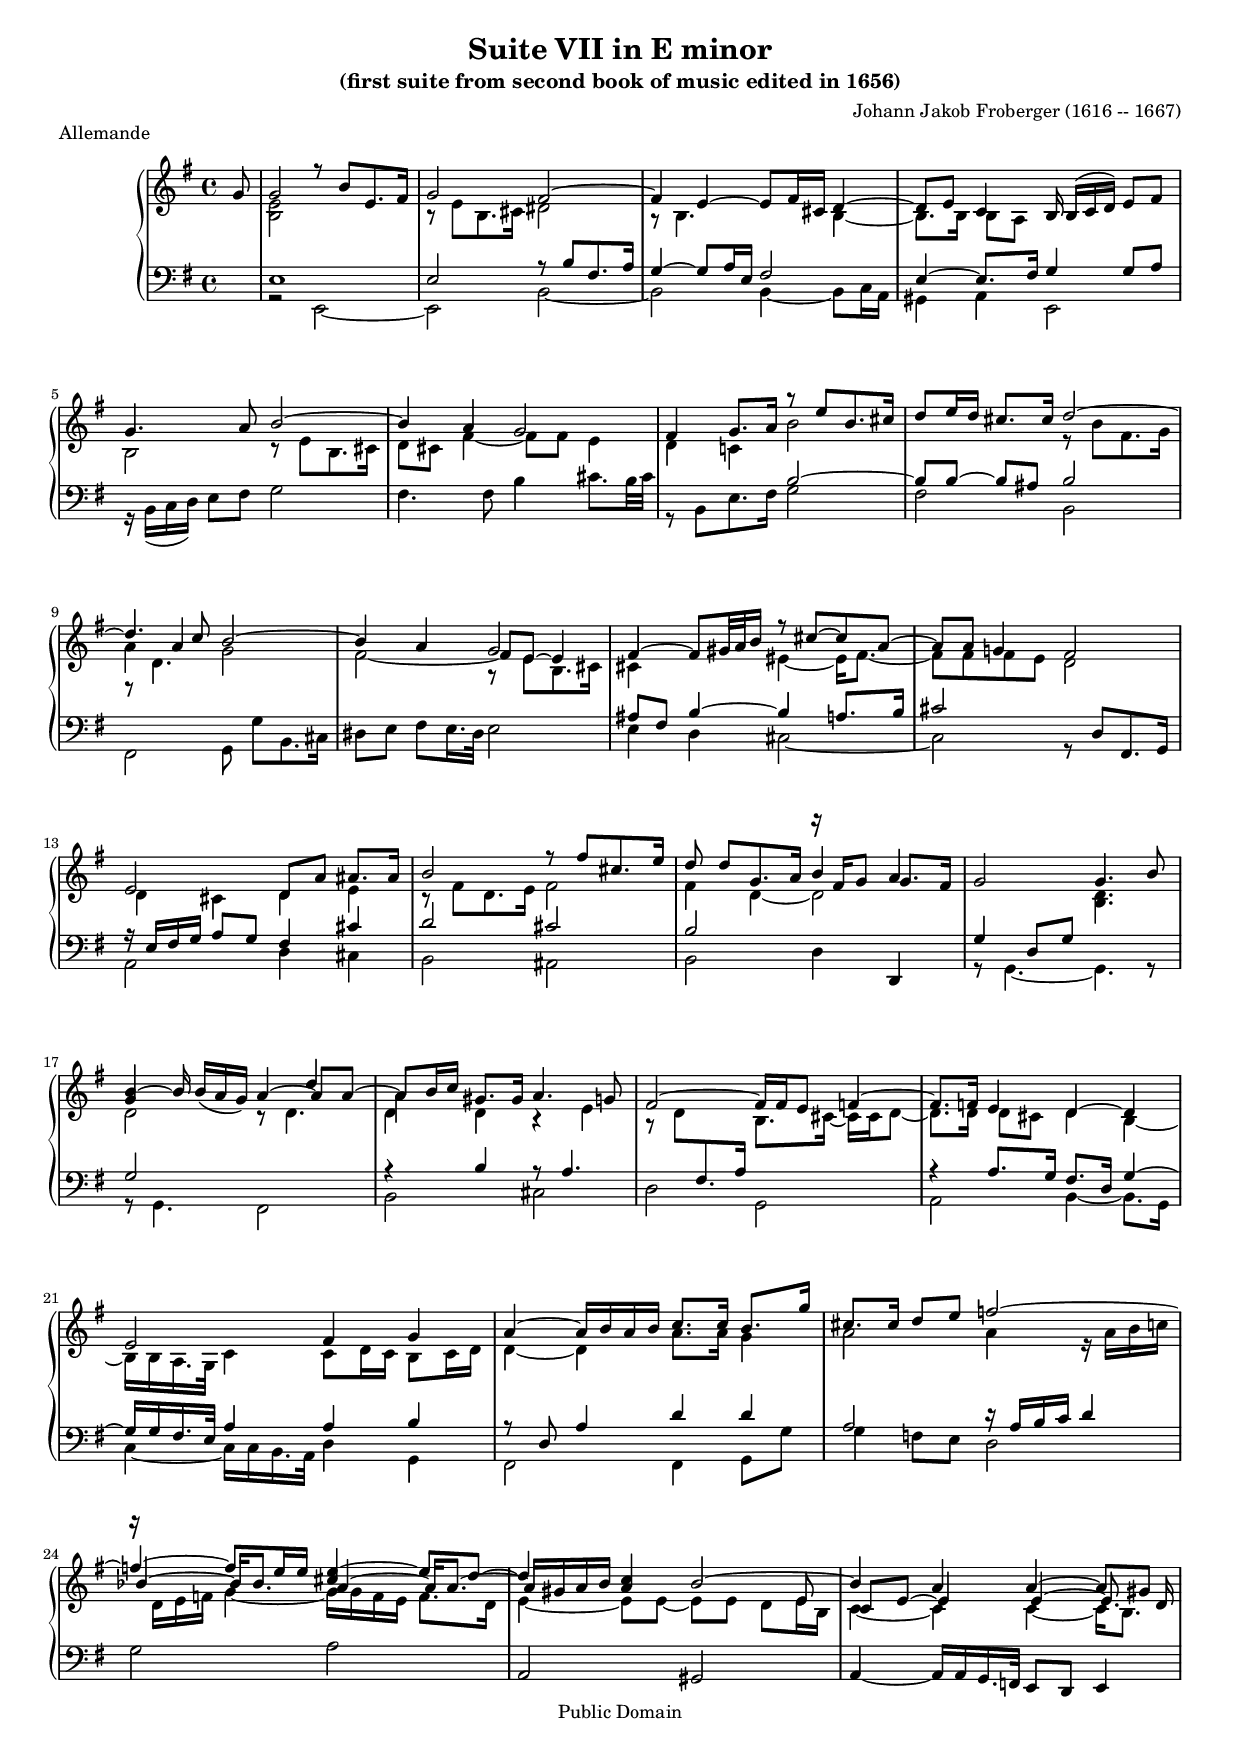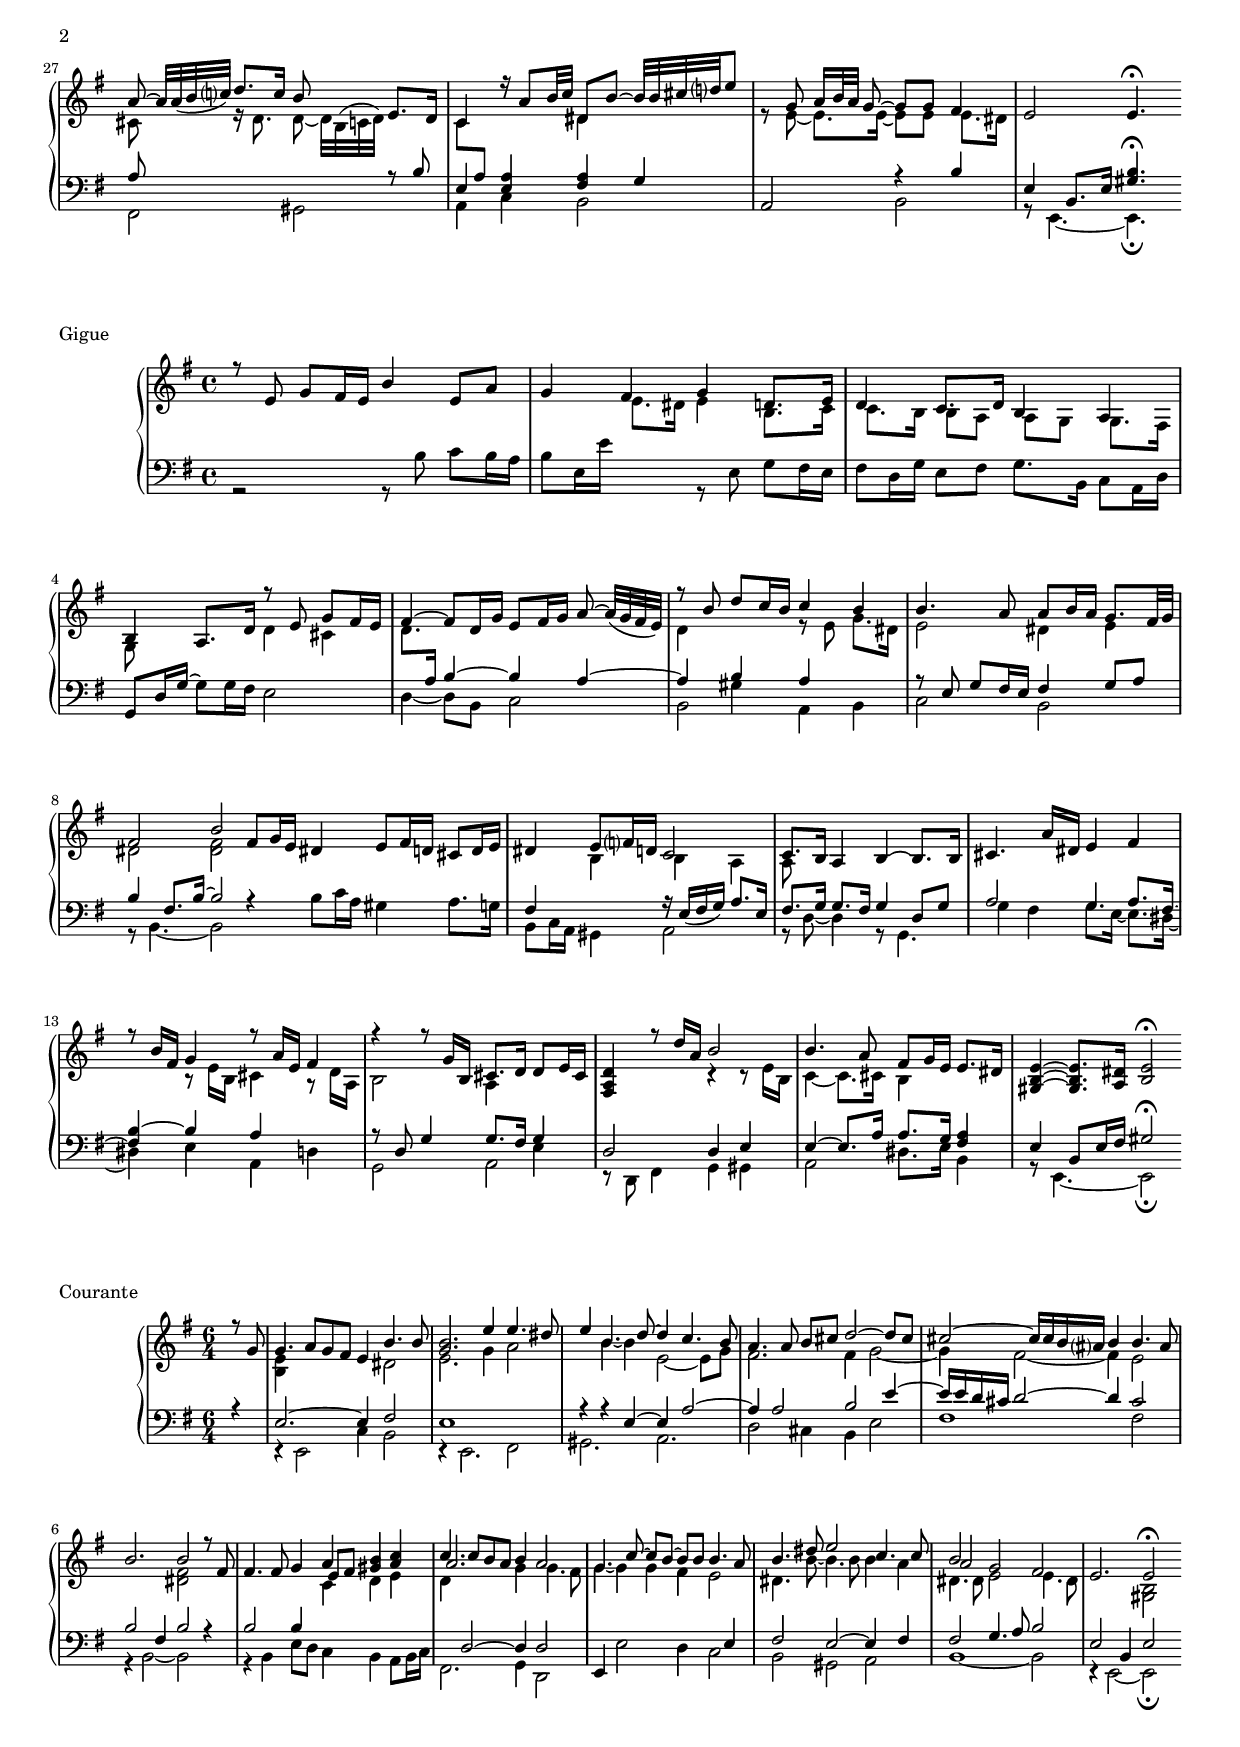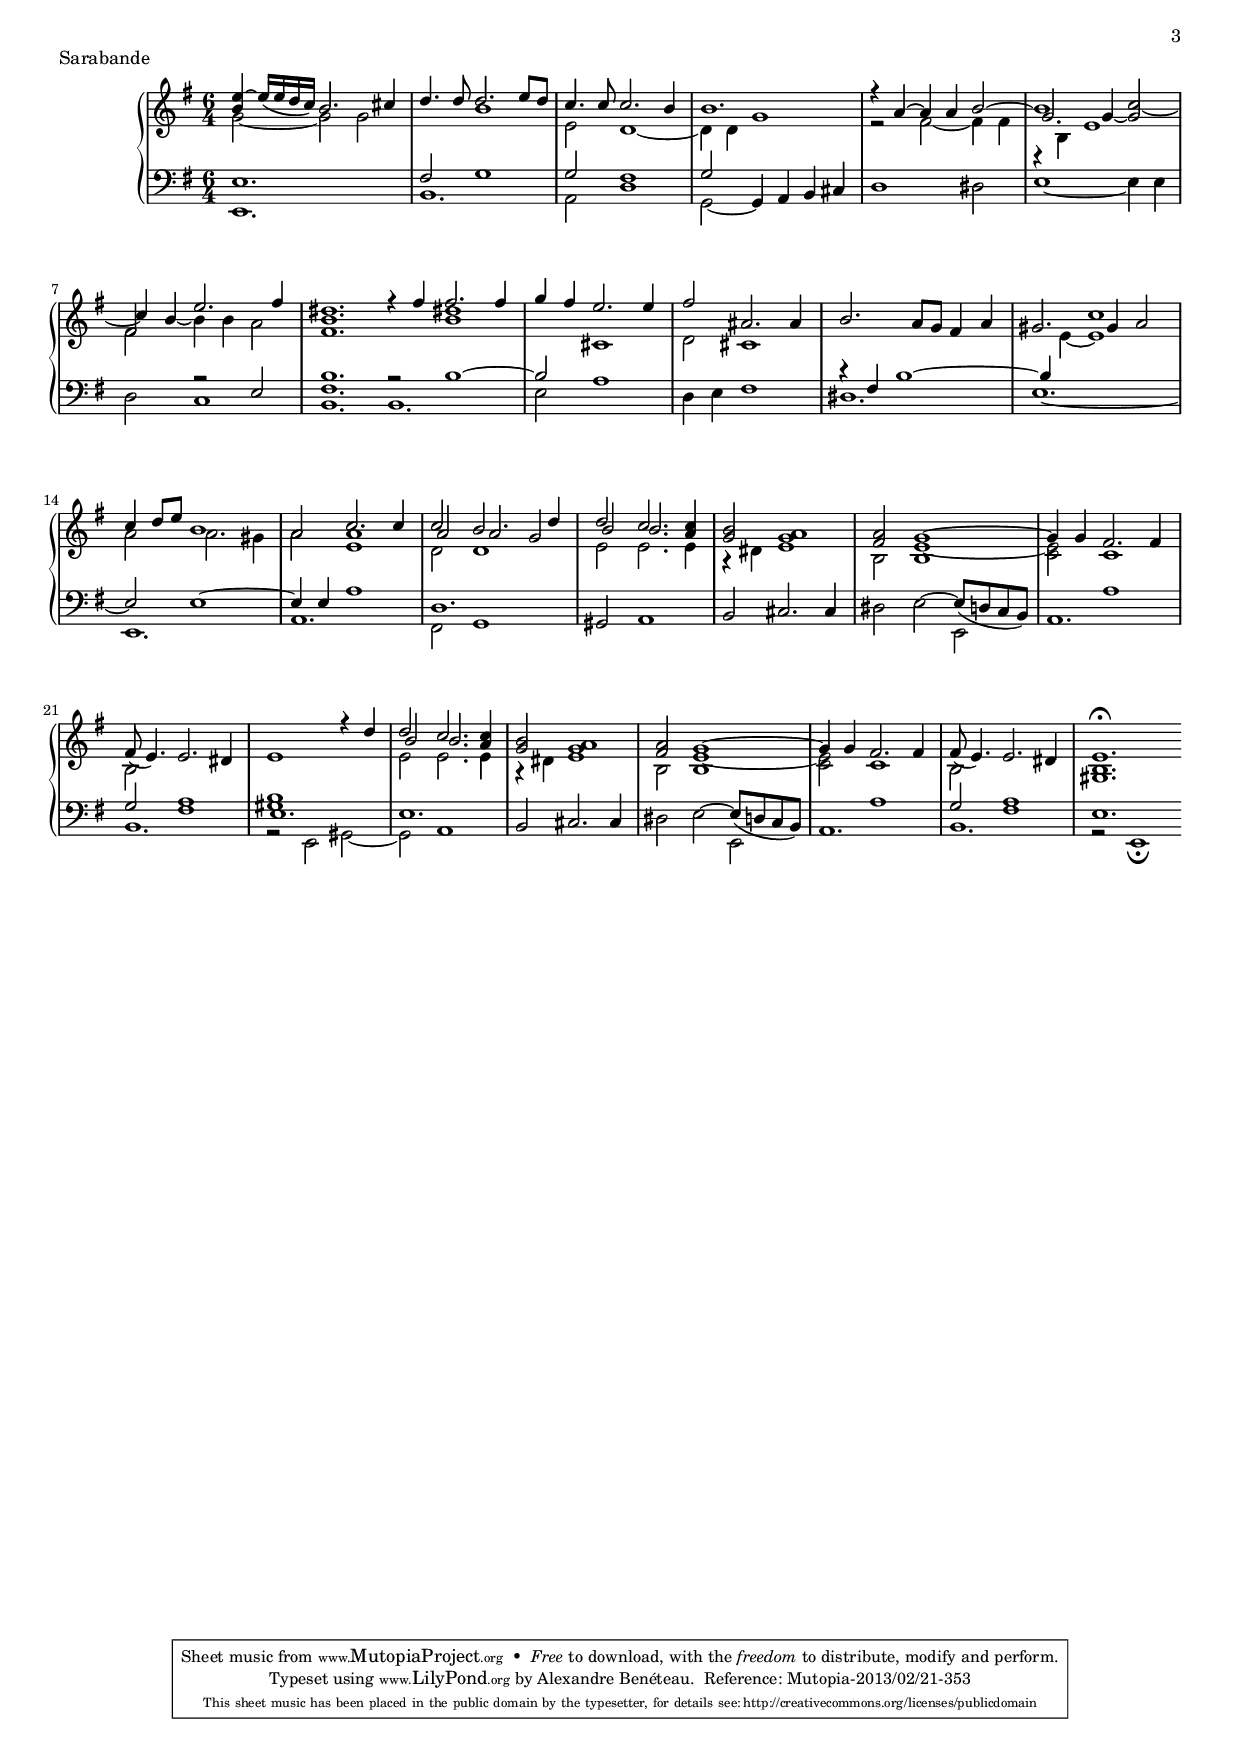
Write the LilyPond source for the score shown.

\version "2.16.1"
\include "italiano.ly"
#(set-global-staff-size 16)

% Preambules
\header {
  title = "Suite VII in E minor"
  subtitle = "(first suite from second book of music edited in 1656)"
  composer = "Johann Jakob Froberger (1616 -- 1667)"
  % Mutopia Stuff
  date = "1656"
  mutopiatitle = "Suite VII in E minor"
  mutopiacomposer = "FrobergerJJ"
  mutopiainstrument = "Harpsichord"
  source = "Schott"
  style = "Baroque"
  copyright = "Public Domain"
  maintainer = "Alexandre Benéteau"
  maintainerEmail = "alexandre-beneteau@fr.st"
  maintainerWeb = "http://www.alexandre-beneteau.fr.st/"

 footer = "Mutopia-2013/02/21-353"
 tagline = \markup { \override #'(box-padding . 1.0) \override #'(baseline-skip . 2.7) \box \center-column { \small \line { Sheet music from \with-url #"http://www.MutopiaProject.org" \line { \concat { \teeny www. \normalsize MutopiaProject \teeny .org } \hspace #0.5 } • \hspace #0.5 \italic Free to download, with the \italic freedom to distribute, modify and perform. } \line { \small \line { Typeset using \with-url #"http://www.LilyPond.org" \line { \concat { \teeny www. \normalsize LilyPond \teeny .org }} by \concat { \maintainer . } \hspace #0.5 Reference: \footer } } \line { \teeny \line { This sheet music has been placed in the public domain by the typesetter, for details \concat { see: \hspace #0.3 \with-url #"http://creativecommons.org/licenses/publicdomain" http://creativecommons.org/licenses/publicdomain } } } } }
}

% General macros
Up =  { \stemUp \tieUp }
Down =  { \stemDown \tieDown }
gomd =  { \change Staff = md }
gomg =  { \change Staff = mg }

% Allemande
global =  {
  \time 4/4 \key mi \minor \partial 8
}

sop =  \relative do'' {
  \global
  \voiceOne
  sol8
  sol2 r8 si8[ mi,8. fad16]
  sol2 fad ~
  fad4 mi ~ mi8 fad16 dod re4 ~
  re8 mi do4 si16 si[( do re)] mi8 fad
  sol4. la8 si2 ~
  si4 la sol2
  fad4 sol8. la16 r8 mi'[ si8. dod16]
  re8 mi16 re dod8. dod16 re2 ~
  re4. do8 si2 ~
  \barNumberCheck #10
  si4 la sol2
  fad4 ~ fad8 sold32 la si16 r8 dod ~ dod la ~
  la la sol!4 fad2
  mi re8 la' lad8. lad16
  si2 r8 fad'[ dod8. mi16]
  re8 re[ sol,8. la16] si4 la
  sol2 sol4. \bar ":|:"
  % Second part
  \barNumberCheck #16
  si8
  <<
    { <si sol>4 ~ si16 si_([ la sol)] la4~ \once\shiftOn la8 la ~
      la si16 do sold8. sold16 la4. sol8 }
    \\
    { s4 s2 \once\stemUp re'4
      la s2.}
  >>
  fad2 ~ fad16 fad mi8 fa4 ~
  fa8. fa16 mi4 re ~ re
  mi2 fad4 sol
  la ~ la16 si la si do8. do16 si8. sol'16
  dod,8. dod16 re8 mi fa2 ~
  fa4 ~ fa8 mi16 mi <dod mi>4 ~ mi8 re ~
  re4 <la do> si2 ~
  si4 la la ~ la8 sold
  la8 ~ la32[ la_( si do?)] re8. do16 si8 s mi,8. re16
  do4 r16 la'8 si32 do red,8 si' ~ si32 si dod re? mi8
  s sol, la16[ si32 la] sol8 ~ sol sol fad4
  mi2 mi4.\fermata s8
  \bar ":|"
}

alt =  \relative do' {
  \global
  \voiceTwo
  s8
  <si mi>2 s
  r8 mi8[ si8. dod16] red2
  r8 si4. s4 si ~
  si8. si16 si8 la s2
  si2 r8 mi[ si8. dod16]
  re8 dod fad4 ~ fad8 fad mi4
  re do! si'2
  s2 r8 si8[ fad8. sol16]
  \barNumberCheck #9
  <<
    {\once\stemDown la4 la s2
     s2 la,8\rest mi'_[ si8. dod16]}
    \\
    {r8 re4. sol2
     fad2~ \stemUp\once\shiftOn fad8 mi^~ mi4 \stemNeutral }
  >>
  dod4 s mid ~ mid16 fad8. ~
  fad8 fad fad mi re2
  re4 dod re mi
  \barNumberCheck #14
  r8 fad[ re8. mi16] fad2
  << { s2 \once\shiftOn r16 fad sol8 \once\shiftOn sol8. fad16 }
     \\
     { fad4 re ~ re2 }
   >>
  s2 <si re>4.
  % Second part
  s8
  re2 r8 re4.
  \once\shiftOn re4 re r mi
  r8 re8[ \gomg \stemNeutral fad,8. la16] \gomd \stemDown si8. dod16 ~ dod dod re8 ~
  re8. re16 re8 dod re4 si ~
  si16 si la16. sol32 do4 do8 re16 do si8 do16 re
  re4 ~ re la'8. la16 sol4
  la2 la4 r16 la si do
  \Up \shiftOn sib4 ~ sib16 sib8. la4 ~ la16 la8. ~
  la16 sold la si s4 s4. mi,8
  do mi ~ mi4 mi ~ \autoBeamOff mi8. re16
  \autoBeamOn \Down dod8 s8 r16 re8. re8 ~ re32[ si^( do re)] s4
  do8 \gomg \stemNeutral la \gomd \stemDown s4 red s
  r8 mi ~ mi8. mi16 ~ mi8 mi mi8. red16
  s2
}

ten =  \relative do {
  \global
  \voiceOne
  s8
  mi1
  mi2 r8 si'8[ fad8. la16]
  sol4 ~ sol8 la16 mi fad2
  mi4 ~ mi8. fad16 sol4 sol8 la
  s1*2
  s2 si~
  si8[ si~] si[ lad] si2
  s1*2
  lad8 fad si4 ~ si la8. si16
  dod2 s
  r16 mi,16 fad sol la8 sol fad4 dod'
  re2 dod
  si s
  sol4 re8 sol s2
  sol s
  r4 si r8 la4.
  s1
  r4 la8. sol16 fad8. re16 sol4 ~
  sol16 sol fad16. mi32 la4 la si
  r8 re,8 la'4 re re
  la2 r16 la si do re4
  \gomd
  \Down r16 re mi fa sol4 ~ sol16 sol fa mi fa8. re16
  mi4 ~ mi8 mi ~ mi mi re mi16 si
  do4 ~ do do ~ do16 si8.
  \gomg
  \Up la8 s8 s4 s r8 si
  mi,4 <mi la> <fad la> sol
  s2 r4 si
  mi, si8. mi16 <sold si>4.\fermata s8
}

bas =  \relative do, {
  \global
  \voiceTwo
  s8
  r2 mi ~
  mi si' ~
  si si4 ~ si8 do16 la
  sold4 la mi2
  r16 si'[( do re]) mi8 fad sol2
  fad4. fad8 si4 dod8. si32 dod
  r8 si,8[ mi8. fad16] sol2
  fad2 si,
  fad sol8 sol'[si,8. dod16]
  red8 mi fad mi16. red32 mi2
  mi4 re dod2 ~
  dod r8 \stemNeutral re[ fad,8. sol16]
  \stemDown la2 re4 dod
  si2 lad si re4 \stemNeutral re, \stemDown
  r8 sol4. ~ sol
  % Second part
  r8
  r sol4. fad2
  si dod
  re sol,
  la si4 ~ si8. sol16
  do4 ~ do16 do si16. la32 re4 sol,
  fad2 fad4 sol8 sol'
  sol4 fa8 mi re2
  \stemNeutral sol la
  la, sold
  la4 ~ la16 la sol16. fa32 mi8 re mi4
  \stemDown fad2 sold
  la4 do si2
  \stemNeutral la \stemDown si
  r8 mi,4. ~ mi_\fermata s8
}

md =  { \simultaneous { \alt \sop } }
mg =  { \simultaneous { \bas \ten } }

\score {
  \new PianoStaff <<
    \context Staff = "md" { \md }
    \context Staff = "mg" { \clef bass \mg }
  >>
  \header { piece = "Allemande" }
  \layout { }

  \midi {
    \tempo 4 = 60
  }
}


global =  {
  \time 4/4 \key mi \minor
}

% Gigue
sop =  \relative do' {
  \global
  \voiceOne
  r8 mi sol fad16 mi si'4 mi,8 la
  sol4 fad sol re8. mi16
  re4 do8. re16 si4 la
  si la8. re16 r8 mi sol fad16 mi
  fad4 ~ fad8 re16 sol mi8 fad16 sol la8 ~ la32_([ sol fad mi])
  r8 si'8 re do16 si do4 si
  si4. la8 la si16 la sol8. fad32 sol fad2 si
  \bar ":|:"
  % Second part
  fad8 sol16 mi red4 mi8 fad16 re dod8 re16 mi
  red4 mi8 fa?16 re do2
  do8. si16 la4 si ~ si8. si16
  dod4. la'16 red, mi4 fad
  r8 si16 fad sol4 r8 la16 mi fad4
  r r8 sol16 si, dod8. re16 re8 mi16 dod
  \barNumberCheck #15
  <fad, la re>4 r8 re''16 la si2 % FIXME : chord accros the two staves (fad la on left and re on right)
  si4. la8 fad sol16 mi mi8. red16
  <sold, si mi>4 ~ <sold si mi>8. <la red>16 <si mi>2\fermata
  \bar ":|"
}

alt =  \relative do' {
  \global
  \voiceTwo
  s1
  s4 mi8. red16 mi4 si8. do16
  do8. si16 si8 la la sol sol8. fad16
  sol8 s s4 re' dod
  re8. \gomg \stemNeutral la16 \gomd \stemDown s2.
  re4 s r8 mi sol8. red16
  mi2 red4 mi
  red2 <red fad>
  % Second part
  s1
  s4 si si la
  la8 s s2.
  s1
  s4 r8 mi'16 si dod4 r8 re16 la
  si2 la4 s4
  s2 r4 r8 mi'16 si
  do4 ~ do8. dod16 si4 s
  s1
}

ten =  \relative do' {
  \global
  \voiceOne
  s1*4
  s4 si4 ~ si la ~
  la << si \\ sold >> la s
  r8 mi sol fad16 mi fad4 sol8 la
  si4 fad8. si16 ~ si2
  % Second part
  r4 \stemNeutral si8 do16 la sold4 la8. sol16
  \Up fad4 s4 r16 mi16_( fad sol) la8. mi16
  fad8. sol16 sol8. fad16 sol4 re8 sol
  \barNumberCheck #12
  la2 sol4 la8. fad16 ~
  <fad si>4 ~ si la s
  r8 re, sol4 sol8. fad16 << sol4 \\ mi >>
  re2 re4 mi
  mi4 ~ mi8. la16 la8. sol16 <fad la>4
  mi si8 mi16 fad sold2\fermata
}

bas =  \relative do' {
  \global
  \voiceTwo
  r2 r8 si do si16 la
  si8 mi,16 mi' s4 r8 mi, sol fad16 mi
  fad8 re16 sol mi8 fad sol8. si,16 do8 la16 re
  \stemUp sol,8 re'16 sol^~ \stemDown sol8 sol16 fad mi2
  re4~ re8 si do2
  si la4 si
  do2 si
  r8 si4. ~ si2
  % Second part
  s1
  si8 do16 la sold4 la2
  r8 re ~ re4 r8 sol,4.
  sol'4 fad sol8. mi16 ~ mi8. red16 ~
  red4 mi la, re
  sol,2 la
  r8 re,8 fad4 sol sold
  la2 red8. mi16 si4
  r8 mi,4. ~ mi2_\fermata
}

md =  { \simultaneous { \alt \sop } }
mg =  {
  \mergeDifferentlyDottedOn
  \simultaneous { \bas \ten }
}

\score {
  \context PianoStaff <<
    \context Staff = "md" { \md }
    \context Staff = "mg" { \clef bass \mg }
  >>
  \header { piece = "Gigue" }
  \layout { }

  \midi {
    \tempo 4 = 69
  }
}

% Courante
global =  {
  \time 6/4 \key mi \minor \partial 4
}

sop =  \relative do'' {
  \global
  \voiceOne
  r8 sol8
  sol4. la8[ sol fad] mi4 si'4. si8
  <sol si>2. mi'4 mi4. red8
  mi4 si4. re8 ~ re4 do4. si8
  la4. la8 si[ dod] re2 ~ re8 dod
  dod2 ~ dod16 dod si lad? si4 si4. lad8
  si2. si2
  \bar ":|:"
  % Second part
  r8 fad8
  fad4. fad8 sol4 la <sold si> <la do>
  do4. do8[ si la] si4 la2
  sol4. do8~ do[ si~] si si si4. la8
  si4. red8 mi2 do4. do8
  si2 sol fad
  mi2. mi2\fermata s4
  \bar ":|"
}

alt =  \relative do' {
  \global
  \voiceTwo
  s4
  <si mi>4 s2. red2 |
  mi2. sol4 la2
  s4 si ~ si mi,2 ~ mi8 sol
  fad2. fad4 sol2 ~
  sol4 fad2 ~ fad4 mi2
  s2. <red fad>2
  % Second part
  s4
  s2. \shiftOn \stemUp mi8 fad s2
  la2. \stemDown sol4 sol4. fad8
  sol4 ~ sol sol fad mi2
  red4. si'8 ~ si4. si8 si4 la
    <<
    {\shiftOn la2 s1}
    \\
    {red,4. red8 mi2 mi4. red8}
    >>
  s2. <sold, si>2 s4
}

ten =  \relative do {
  \global
  \voiceOne
  r4
  mi2. ~ mi4 fad2
  mi1 s2
  r4 r mi ~ mi la2 ~
  la4 la2 si mi4 ~
  mi16 mi re dod re2 ~ re4 dod2
  si fad4 si2
  % Second part
  r4
  si2  si4 \gomd \stemDown do re mi
  re \gomg \stemUp re,2 ~ re4 re2
  s1 s4 mi4
  fad2 mi ~ mi4 fad
  fad2 sol4. la8 si2
  mi,2 si4 mi2 s4
}

bas =  \relative do {
  \global
  \voiceTwo
  s4
  r mi,2 do'4 si2
  r4 mi,2. fad2
  sold2. la
  re2 dod4 si mi2
  fad1 fad2
  r4 si,2 ~ si
  % Second part
  s4
  r4 si4 mi8 re do4 si la8 si16 do
  fad,2. sol4 re2
  \stemNeutral mi4 mi'2 re4 \stemDown do2
  si sold la
  si1 ~ si2
  r4 mi,2 ~ mi_\fermata s4
}

md =  {
  % merge quarter head of quarter dotted and non-dotted
  % (more readable in this piece....)
  \mergeDifferentlyDottedOn
  \simultaneous { \alt \sop } }
mg =  { \simultaneous { \bas \ten } }

\score {
  \new PianoStaff <<
    \context Staff = "md" { \md }
    \context Staff = "mg" { \clef bass \mg }
  >>
  \header { piece = "Courante" }
  \layout { }

  \midi {
    \tempo 4 = 80
  }
}

% Sarabande

global =  {
  \time 6/4 \key mi \minor
}

sop =  \relative do'' {
  \global
  \voiceOne
  <si mi>4 ~ mi16_( mi re do) si2. dod4
  re4. re8 re2. mi8 re
  do4. do8 do2. si4
  << { si1. } \\ { s2 sol1 } >>
  fa'4\rest la,4 ~ la la si2 ~
  si1 s2
  fad2 mi'2. fad4
  <fad, si red>1.
  \bar ":|:"
  % Second part
  r4 fad' fad2. fad4
  sol fad mi2. mi4
  fad2 lad,2. lad4
  si2. la8 sol fad4 la
  sold2. sold4 la2
  do4 re8 mi si1
  la2 do2. do4
    <<
    { do2 si2. re4 re2 do2. } \\
    { \stemUp \shiftOn la2 la sol si si2. }
    >>
    <la do>4
  <sol si>2 <mi sol la>1
  <fad la>2 sol1~ | sol4 sol fad2. fad4 |
  fad8_( mi4.) mi2. red4
  mi1 r4 re'
    << { re2 do 2. } \\ { \stemUp \shiftOn si2 si2. } >> <la do>4
  <sol si>2 <mi sol la>1
  <fad la>2  sol1~ | sol4 sol fad2. fad4
  fad8_( mi4.) mi2. red4
  <sold, si mi>1.\fermata
  \bar ":|"
}

alt =  \relative do'' {
  \global
  \voiceTwo
  sol2 ~ sol sol
  s2 si1
  mi,2 re1 ~
  re4 re s1
  mi2\rest fad ~ fad4 fad
  \stemUp \shiftOn sol2. sol4 ~ <sol do>2 ~
  do4 si ~ \stemDown \shiftOff si4 si la2
  s1.
  % Second part
  s2 <si red>1
  s2 dod,1
  re2 dod1
  s1.
  s4 mi ~ <mi do'>1
  la2 la2. sold4
  la2 <mi la>1
  re2 re1
  mi2 mi2. mi4
  r red s1
  si2 <si mi~>1
  <mi do>2 do1
  si2 s1
  \gomg <sold si>1 s2 \gomd
  mi'2 mi2. mi4
  r red s1
  si2 <si mi~>1
  <mi do>2 do1 si2 s1
  s1.
}

ten =  \relative do {
  \global
  \voiceOne
  mi1.
  fad2 sol1
  sol2 fad1
  sol2 s1
  s1.
  r4 \gomd \stemDown si4 mi1
  fad2 \gomg \stemUp r mi,
  s1.
  % Second part
  r2 si'1 ~
  si2 la1
  s1.
    <<
    { r4 fad4 si1 ~
    \once\shiftOn si4 s s1
    s2 }
    \\
    { \stemUp s1.
    mi,1. ~
    mi2 }
    >>
  mi1 ~
  mi4 mi la1
  re,1.
  \stemNeutral sold,2 la1
  si2 dod2. dod4
  red2 mi ~
  \stemUp mi8_([ re do si)]
  s2 la'1
  sol2 <fad la>1
  mi1.
  mi
  \stemNeutral si2 dod2. dod4
  red2 mi ~
  \stemUp mi8_([ re do si)]
  s2 la'1
  sol2 <fad la>1
  mi1.
}

bas =  \relative do {
  \global
  \voiceTwo
  mi,1. si' la2 re1
  sol,2 ~ \stemNeutral sol4 la si dod
  re1 red2
  mi1 ~ \stemDown mi4 mi
  re2 do1
  <si fad' si>1.
  % Second part
  si
  mi2 s1
  re4 mi fad1
  red1.
  s
  mi, la fad2 sol1
  s1.*2
  s1 mi2
  la1. si
  r2 mi, sold ~
  sold la1
  s1.
  s1 mi2
  la1. si
  r2 mi,1_\fermata
}

md =  { \simultaneous { \alt \sop } }
mg =  { \simultaneous { \bas \ten } }

\score {
  \new PianoStaff <<
  \context Staff = "md" { \md }
  \context Staff = "mg" { \clef bass \mg }
  >>
  \header { piece = "Sarabande" }
  \layout { }

  \midi {
    \tempo 4 = 88
    }
}
